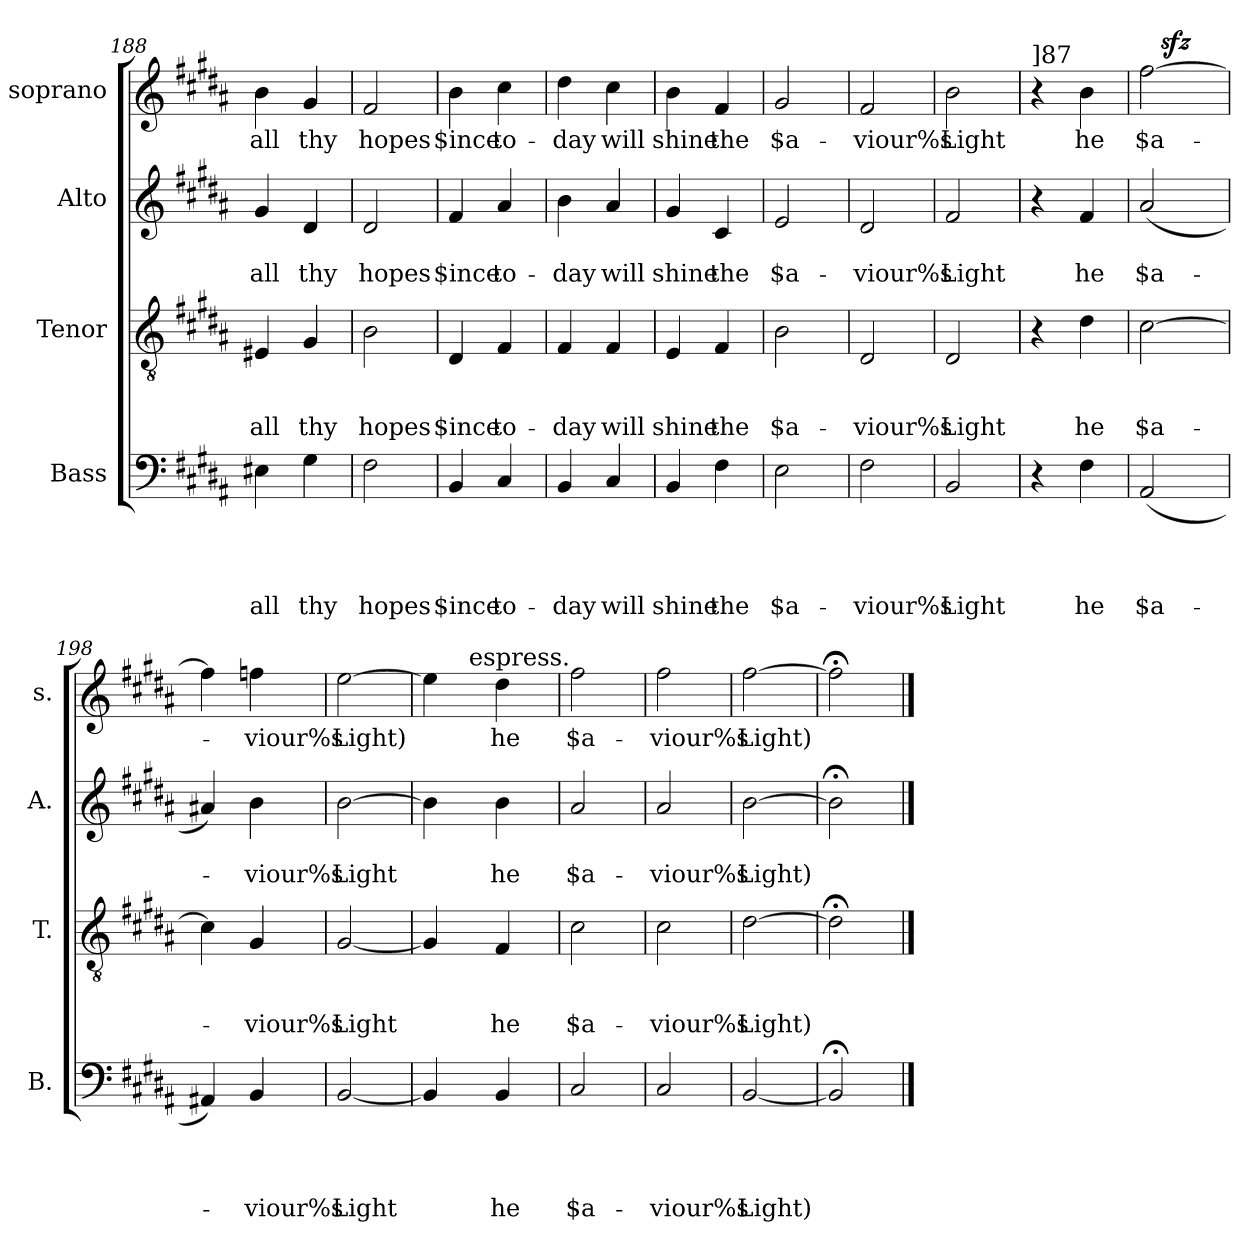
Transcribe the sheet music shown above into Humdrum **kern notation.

**kern	**text	**text	**text	**text	**kern	**text	**text	**text	**kern	**text	**text	**kern	**text	**dynam
*part4	*part4	*part4	*part4	*part4	*part3	*part3	*part3	*part3	*part2	*part2	*part2	*part1	*part1	*part1
*staff4	*staff4	*staff4	*staff4	*staff4	*staff3	*staff3	*staff3	*staff3	*staff2	*staff2	*staff2	*staff1	*staff1	*staff1
*I"Bass	*	*	*	*	*I"Tenor	*	*	*	*I"Alto	*	*	*I"soprano	*	*
*I'B.	*	*	*	*	*I'T.	*	*	*	*I'A.	*	*	*I's.	*	*
!!LO:PB:g=z
*clefF4	*	*	*	*	*clefGv2	*	*	*	*clefG2	*	*	*clefG2	*	*
*k[f#c#g#d#a#]	*	*	*	*	*k[f#c#g#d#a#]	*	*	*	*k[f#c#g#d#a#]	*	*	*k[f#c#g#d#a#]	*	*
*B:	*	*	*	*	*B:	*	*	*	*B:	*	*	*B:	*	*
=188	=188	=188	=188	=188	=188	=188	=188	=188	=188	=188	=188	=188	=188	=188
!	!	!	!	!LO:LY:b	!	!	!	!LO:LY:b	!	!	!LO:LY:b	!	!LO:LY:b	!
4E#X\	.	.	.	all	4E#X/	.	.	all	4g#/	.	all	4b\	all	.
!	!	!	!	!LO:LY:b	!	!	!	!LO:LY:b	!	!	!LO:LY:b	!	!LO:LY:b	!
4G#\	.	.	.	thy	4G#/	.	.	thy	4d#/	.	thy	4g#/	thy	.
=189	=189	=189	=189	=189	=189	=189	=189	=189	=189	=189	=189	=189	=189	=189
!	!	!	!	!LO:LY:b	!	!	!	!LO:LY:b	!	!	!LO:LY:b	!	!LO:LY:b	!
2F#\	.	.	.	hopes	2B\	.	.	hopes	2d#/	.	hopes	2f#/	hopes	.
=190	=190	=190	=190	=190	=190	=190	=190	=190	=190	=190	=190	=190	=190	=190
!	!	!	!	!LO:LY:b	!	!	!	!LO:LY:b	!	!	!LO:LY:b	!	!LO:LY:b	!
4BB/	.	.	.	$ince	4D#/	.	.	$ince	4f#/	.	$ince	4b\	$ince	.
!	!	!	!	!LO:LY:b	!	!	!	!LO:LY:b	!	!	!LO:LY:b	!	!LO:LY:b	!
4C#/	.	.	.	to-	4F#/	.	.	to-	4a#/	.	to-	4cc#\	to-	.
=191	=191	=191	=191	=191	=191	=191	=191	=191	=191	=191	=191	=191	=191	=191
!	!	!	!	!LO:LY:b	!	!	!	!LO:LY:b	!	!	!LO:LY:b	!	!LO:LY:b	!
4BB/	.	.	.	-day	4F#/	.	.	-day	4b\	.	-day	4dd#\	-day	.
!	!	!	!	!LO:LY:b	!	!	!	!LO:LY:b	!	!	!LO:LY:b	!	!LO:LY:b	!
4C#/	.	.	.	will	4F#/	.	.	will	4a#/	.	will	4cc#\	will	.
=192	=192	=192	=192	=192	=192	=192	=192	=192	=192	=192	=192	=192	=192	=192
!	!	!	!	!LO:LY:b	!	!	!	!LO:LY:b	!	!	!LO:LY:b	!	!LO:LY:b	!
4BB/	.	.	.	shine	4E/	.	.	shine	4g#/	.	shine	4b\	shine	.
!	!	!	!	!LO:LY:b	!	!	!	!LO:LY:b	!	!	!LO:LY:b	!	!LO:LY:b	!
4F#\	.	.	.	the	4F#/	.	.	the	4c#/	.	the	4f#/	the	.
=193	=193	=193	=193	=193	=193	=193	=193	=193	=193	=193	=193	=193	=193	=193
!	!	!	!	!LO:LY:b	!	!	!	!LO:LY:b	!	!	!LO:LY:b	!	!LO:LY:b	!
2E\	.	.	.	$a-	2B\	.	.	$a-	2e/	.	$a-	2g#/	$a-	.
=194	=194	=194	=194	=194	=194	=194	=194	=194	=194	=194	=194	=194	=194	=194
!	!	!	!	!LO:LY:b	!	!	!	!LO:LY:b	!	!	!LO:LY:b	!	!LO:LY:b	!
2F#\	.	.	.	-viour%s	2D#/	.	.	-viour%s	2d#/	.	-viour%s	2f#/	-viour%s	.
=195	=195	=195	=195	=195	=195	=195	=195	=195	=195	=195	=195	=195	=195	=195
!	!	!	!	!LO:LY:b	!	!	!	!LO:LY:b	!	!	!LO:LY:b	!	!LO:LY:b	!
2BB/	.	.	.	Light	2D#/	.	.	Light	2f#/	.	Light	2b\	Light	.
!!LO:LB:g=z
=196	=196	=196	=196	=196	=196	=196	=196	=196	=196	=196	=196	=196	=196	=196
!	!	!	!	!	!	!	!	!	!	!	!	!LO:TX:a:t=]87	!	!
4r	.	.	.	.	4r	.	.	.	4r	.	.	4r	.	.
!	!	!	!	!LO:LY:b	!	!	!	!LO:LY:b	!	!	!LO:LY:b	!	!LO:LY:b	!
4F#\	.	.	.	he	4d#\	.	.	he	4f#/	.	he	4b\	he	.
=197	=197	=197	=197	=197	=197	=197	=197	=197	=197	=197	=197	=197	=197	=197
!	!	!	!	!LO:LY:b	!	!	!	!LO:LY:b	!	!	!LO:LY:b	!	!LO:LY:b	!
*	*	*	*	*	*	*	*	*	*	*	*	*^	*	*
(<2AA#/	.	.	.	$a-	[>2c#\	.	.	$a-	(<2a#/	.	$a-	[>2ff#\	16ryy	$a-	.
!	!	!	!	!	!	!	!	!	!	!	!	!	!	!	!LO:DY:a
.	.	.	.	.	.	.	.	.	.	.	.	.	4..ryy	.	sfz
*	*	*	*	*	*	*	*	*	*	*	*	*v	*v	*	*
=198	=198	=198	=198	=198	=198	=198	=198	=198	=198	=198	=198	=198	=198	=198
4AA#X/)	.	.	.	.	4c#\]	.	.	.	4a#X/)	.	.	4ff#\]	.	.
!	!	!	!	!LO:LY:b	!	!	!	!LO:LY:b	!	!	!LO:LY:b	!	!LO:LY:b	!
4BB/	.	.	.	-viour%s	4G#/	.	.	-viour%s	4b\	.	-viour%s	4ffn\	-viour%s	.
=199	=199	=199	=199	=199	=199	=199	=199	=199	=199	=199	=199	=199	=199	=199
!	!	!	!	!LO:LY:b	!	!	!	!LO:LY:b	!	!	!LO:LY:b	!	!LO:LY:b	!
[<2BB/	.	.	.	Light	[<2G#/	.	.	Light	[>2b\	.	Light	[>2ee\	Light)	.
=200	=200	=200	=200	=200	=200	=200	=200	=200	=200	=200	=200	=200	=200	=200
*	*	*	*	*	*	*	*	*	*	*	*	*^	*	*
4BB/]	.	.	.	.	4G#/]	.	.	.	4b\]	.	.	4ee\]	8ryy	.	.
.	.	.	.	.	.	.	.	.	.	.	.	.	32ryy	.	.
!	!	!	!	!	!	!	!	!	!	!	!	!	!LO:TX:a:t=espress.	!	!
.	.	.	.	.	.	.	.	.	.	.	.	.	4ryy	.	.
!	!	!	!	!LO:LY:b	!	!	!	!LO:LY:b	!	!	!LO:LY:b	!	!	!LO:LY:b	!
4BB/	.	.	.	he	4F#/	.	.	he	4b\	.	he	4dd#\	.	he	.
.	.	.	.	.	.	.	.	.	.	.	.	.	16.ryy	.	.
=201	=201	=201	=201	=201	=201	=201	=201	=201	=201	=201	=201	=201	=201	=201	=201
!	!	!	!	!LO:LY:b	!	!	!	!LO:LY:b	!	!	!LO:LY:b	!	!	!LO:LY:b	!
*	*	*	*	*	*	*	*	*	*	*	*	*v	*v	*	*
2C#/	.	.	.	$a-	2c#\	.	.	$a-	2a#/	.	$a-	2ff#\	$a-	.
=202	=202	=202	=202	=202	=202	=202	=202	=202	=202	=202	=202	=202	=202	=202
!	!	!	!	!LO:LY:b	!	!	!	!LO:LY:b	!	!	!LO:LY:b	!	!LO:LY:b	!
2C#/	.	.	.	-viour%s	2c#\	.	.	-viour%s	2a#/	.	-viour%s	2ff#\	-viour%s	.
=203	=203	=203	=203	=203	=203	=203	=203	=203	=203	=203	=203	=203	=203	=203
!	!	!	!	!LO:LY:b	!	!	!	!LO:LY:b	!	!	!LO:LY:b	!	!LO:LY:b	!
[<2BB/	.	.	.	Light)	[>2d#\	.	.	Light)	[>2b\	.	Light)	[>2ff#\	Light)	.
=204	=204	=204	=204	=204	=204	=204	=204	=204	=204	=204	=204	=204	=204	=204
2BB;/]	.	.	.	.	2d#;<\]	.	.	.	2b;<\]	.	.	2ff#;<\]	.	.
==	==	==	==	==	==	==	==	==	==	==	==	==	==	==
*-	*-	*-	*-	*-	*-	*-	*-	*-	*-	*-	*-	*-	*-	*-
